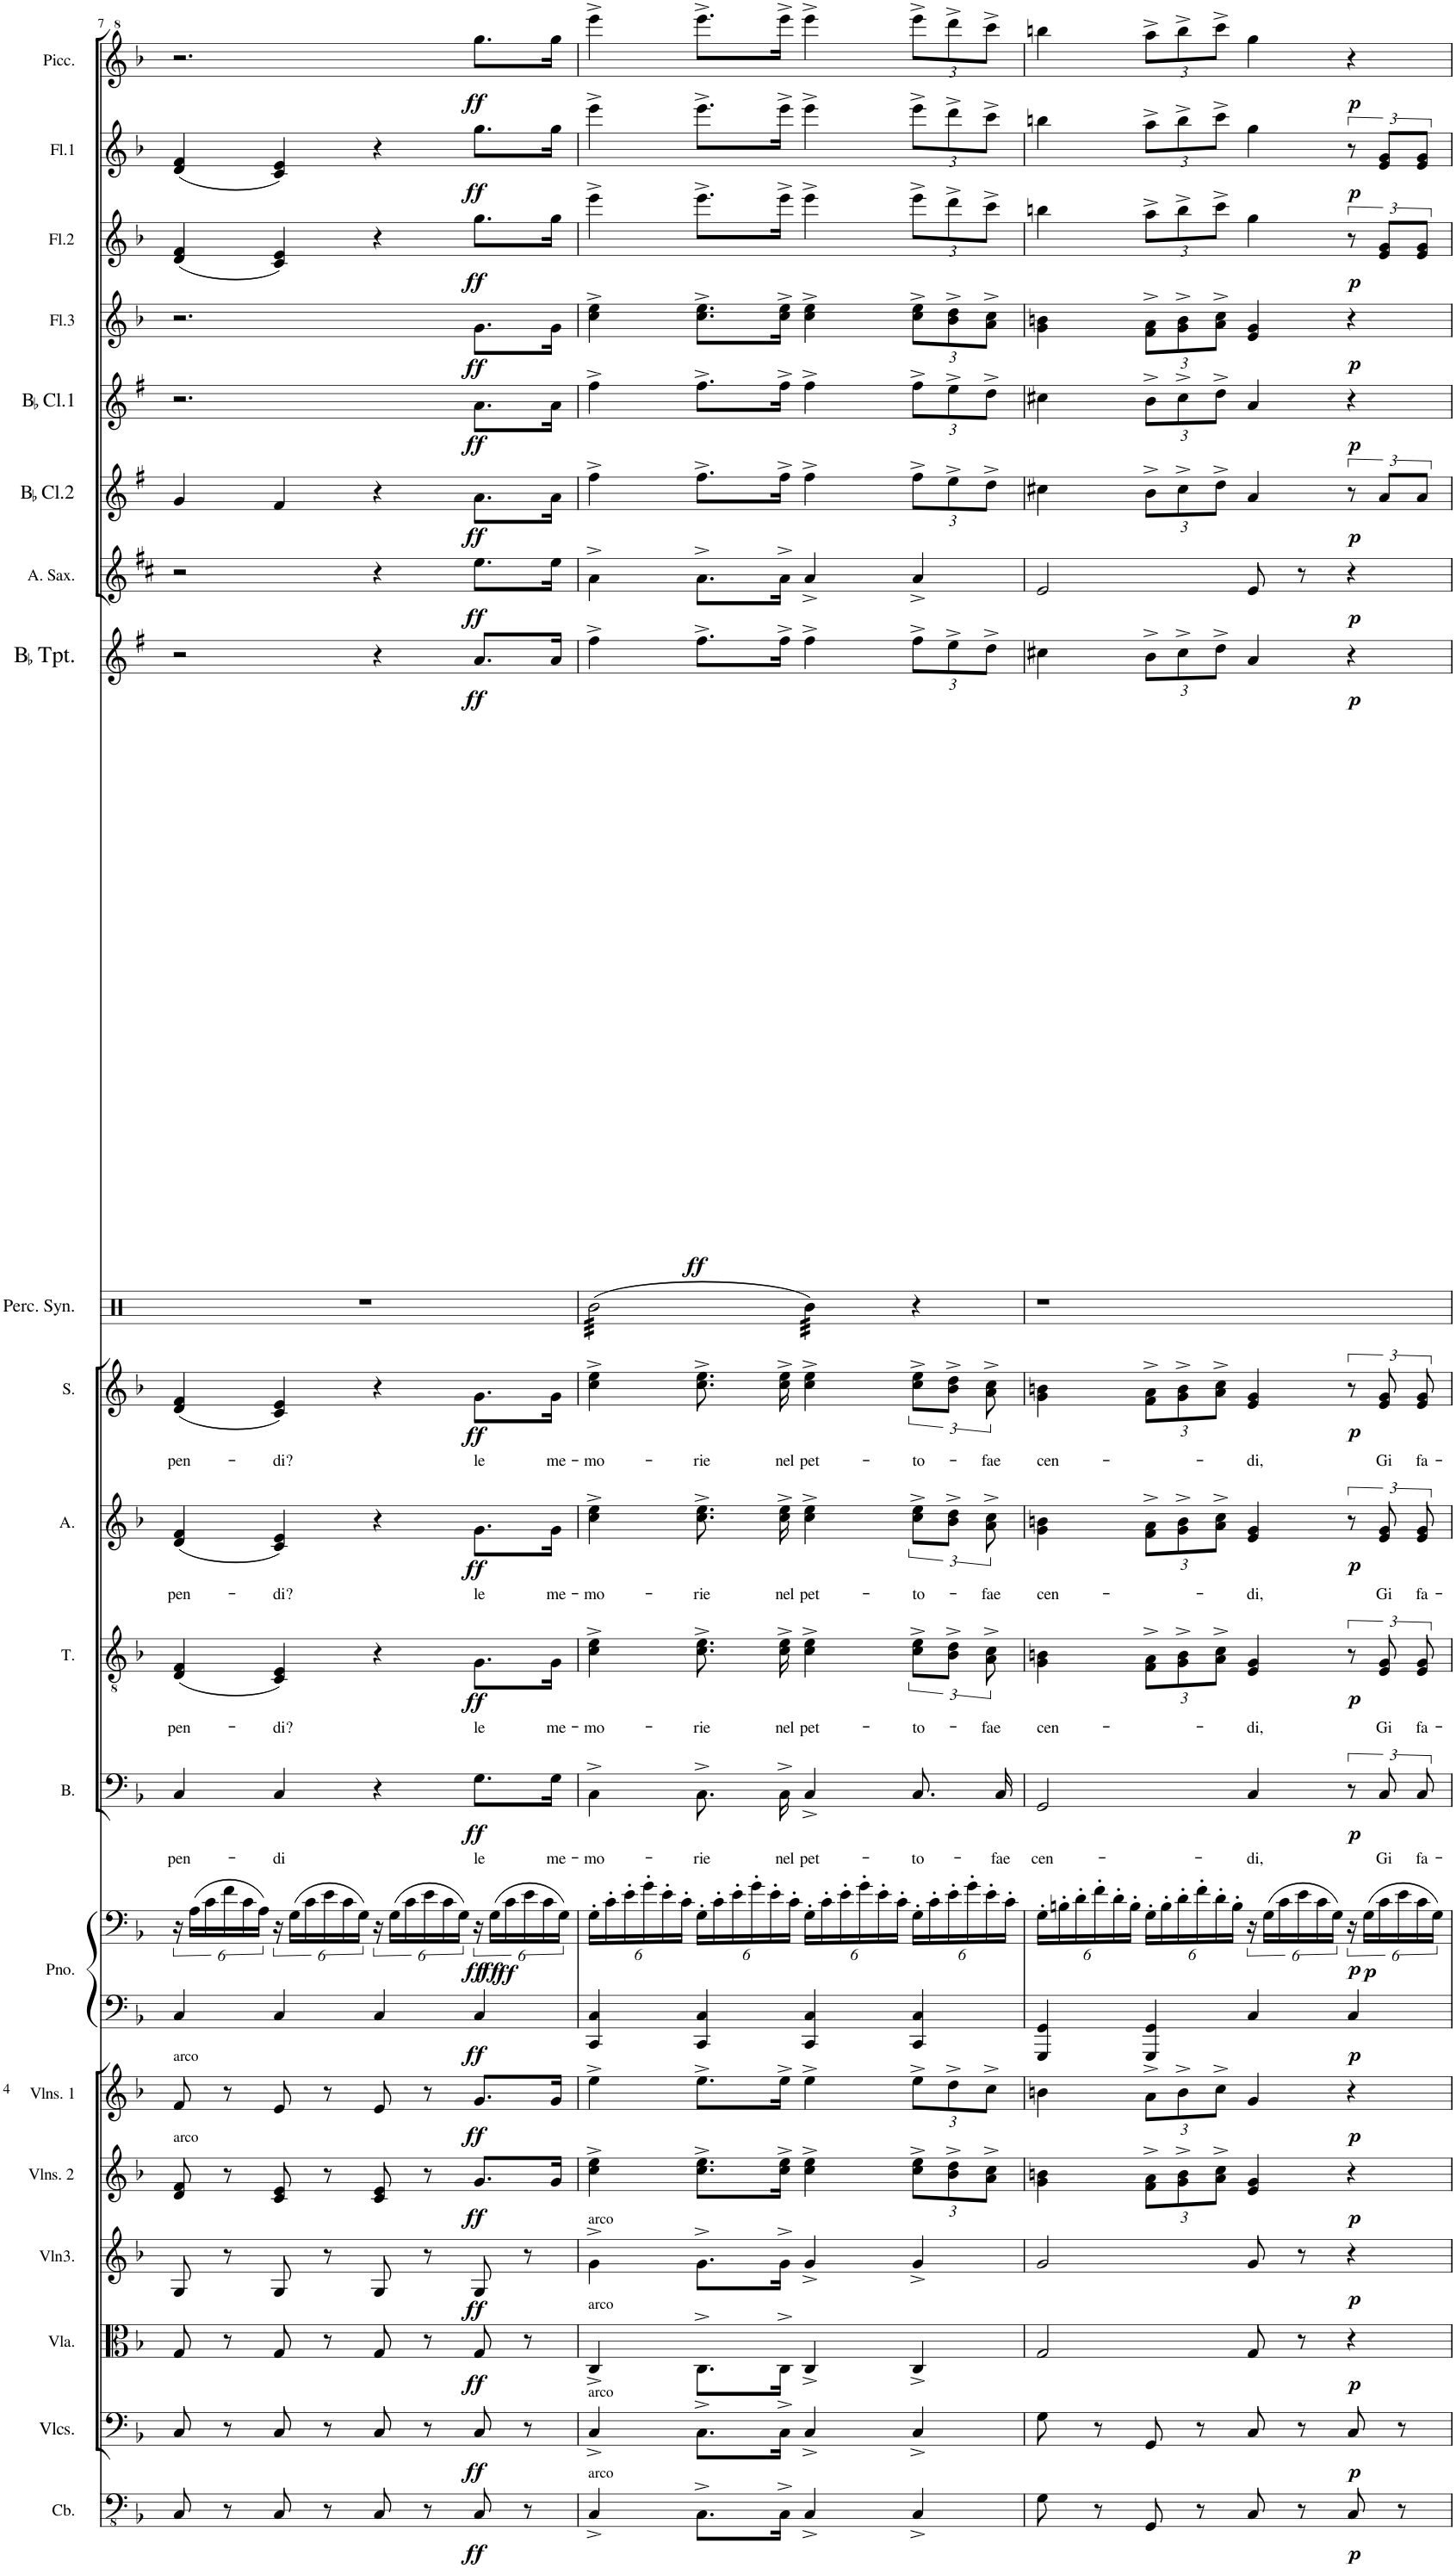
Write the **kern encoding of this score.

**kern	**dynam	**kern	**dynam	**kern	**dynam	**kern	**dynam	**kern	**dynam	**kern	**dynam	**kern	**kern	**dynam	**kern	**text	**dynam	**kern	**text	**dynam	**kern	**text	**dynam	**kern	**text	**dynam	**kern	**kern	**dynam	**kern	**dynam	**kern	**dynam	**kern	**dynam	**kern	**dynam	**kern	**dynam	**kern	**dynam	**kern	**dynam
*part20	*part20	*part19	*part19	*part18	*part18	*part17	*part17	*part16	*part16	*part15	*part15	*part14	*part14	*part14	*part13	*part13	*part13	*part12	*part12	*part12	*part11	*part11	*part11	*part10	*part10	*part10	*part9	*part8	*part8	*part7	*part7	*part6	*part6	*part5	*part5	*part4	*part4	*part3	*part3	*part2	*part2	*part1	*part1
*staff21	*staff21	*staff20	*staff20	*staff19	*staff19	*staff18	*staff18	*staff17	*staff17	*staff16	*staff16	*staff15	*staff14	*staff14/15	*staff13	*staff13	*staff13	*staff12	*staff12	*staff12	*staff11	*staff11	*staff11	*staff10	*staff10	*staff10	*staff9	*staff8	*staff8	*staff7	*staff7	*staff6	*staff6	*staff5	*staff5	*staff4	*staff4	*staff3	*staff3	*staff2	*staff2	*staff1	*staff1
*I"Contrabass	*	*I"Violoncellos	*	*I"Viola	*	*I"Violin 3	*	*I"Violins 2	*	*I"Violins 1	*	*I"Piano1	*	*	*I"Bass	*	*	*I"Tenor	*	*	*I"Alto	*	*	*I"Soprano	*	*	*I"Percussion Synthesizer	*I"BaccidentalFlat Trumpet	*	*I"Alto Saxophone	*	*I"BaccidentalFlat Clarinet2	*	*I"BaccidentalFlat Clarinet1	*	*I"Flute3	*	*I"Flute2	*	*I"Flute1	*	*I"Piccolo	*
*I'Cb.	*	*I'Vlcs.	*	*I'Vla.	*	*I'Vln3.	*	*I'Vlns. 2	*	*I'Vlns. 1	*	*I'Pno.	*	*	*I'B.	*	*	*I'T.	*	*	*I'A.	*	*	*I'S.	*	*	*I'Perc. Syn.	*I'BaccidentalFlat Tpt.	*	*I'A. Sax.	*	*I'BaccidentalFlat Cl.2	*	*I'BaccidentalFlat Cl.1	*	*I'Fl.3	*	*I'Fl.2	*	*I'Fl.1	*	*I'Picc.	*
!!LO:PB:g=z
*clefFv4	*	*clefF4	*	*clefC3	*	*clefG2	*	*clefG2	*	*clefG2	*	*clefF4	*clefF4	*	*clefF4	*	*	*clefGv2	*	*	*clefG2	*	*	*clefG2	*	*	*clefX	*clefG2	*	*clefG2	*	*clefG2	*	*clefG2	*	*clefG2	*	*clefG2	*	*clefG2	*	*clefG^2	*
*Trd7c12	*	*	*	*	*	*	*	*	*	*	*	*	*	*	*	*	*	*	*	*	*	*	*	*	*	*	*	*Trd1c2	*	*Trd5c9	*	*Trd1c2	*	*Trd1c2	*	*	*	*	*	*	*	*Trd-7c-12	*
*k[b-]	*	*k[b-]	*	*k[b-]	*	*k[b-]	*	*k[b-]	*	*k[b-]	*	*k[b-]	*k[b-]	*	*k[b-]	*	*	*k[b-]	*	*	*k[b-]	*	*	*k[b-]	*	*	*k[]	*k[f#]	*	*k[f#c#]	*	*k[f#]	*	*k[f#]	*	*k[b-]	*	*k[b-]	*	*k[b-]	*	*k[b-]	*
*M4/4	*	*M4/4	*	*M4/4	*	*M4/4	*	*M4/4	*	*M4/4	*	*M4/4	*M4/4	*	*M4/4	*	*	*M4/4	*	*	*M4/4	*	*	*M4/4	*	*	*M4/4	*M4/4	*	*M4/4	*	*M4/4	*	*M4/4	*	*M4/4	*	*M4/4	*	*M4/4	*	*M4/4	*
=7	=7	=7	=7	=7	=7	=7	=7	=7	=7	=7	=7	=7	=7	=7	=7	=7	=7	=7	=7	=7	=7	=7	=7	=7	=7	=7	=7	=7	=7	=7	=7	=7	=7	=7	=7	=7	=7	=7	=7	=7	=7	=7	=7
!	!	!	!	!	!	!	!	!	!	!LO:TX:a:t=arco	!	!	!	!	!	!	!	!	!	!	!	!	!	!	!	!	!	!	!	!	!	!	!	!	!	!	!	!	!	!	!	!	!
!	!	!	!	!	!	!	!	!LO:TX:a:t=arco	!	!	!	!	!	!	!	!	!	!	!	!	!	!	!	!	!	!	!	!	!	!	!	!	!	!	!	!	!	!	!	!	!	!	!
!	!	!	!	!	!	!	!	!	!	!	!	!	!	!	!	!LO:LY:b	!	!	!LO:LY:b	!	!	!LO:LY:b	!	!	!LO:LY:b	!	!	!	!	!	!	!	!	!	!	!	!	!	!	!	!	!	!
8CC/	.	8C/	.	8G/	.	8G/	.	8d/ 8f/	.	8f/	.	4C/	24r	.	4C/	pen-	.	(4D/ 4F/	pen-	.	(4d/ 4f/	pen-	.	(4d/ 4f/	pen-	.	1r	2r	.	2r	.	4g/	.	2.r	.	2.r	.	(4d/ 4f/	.	(4d/ 4f/	.	2.r	.
.	.	.	.	.	.	.	.	.	.	.	.	.	(24A\LL	.	.	.	.	.	.	.	.	.	.	.	.	.	.	.	.	.	.	.	.	.	.	.	.	.	.	.	.	.	.
.	.	.	.	.	.	.	.	.	.	.	.	.	24c\	.	.	.	.	.	.	.	.	.	.	.	.	.	.	.	.	.	.	.	.	.	.	.	.	.	.	.	.	.	.
8r	.	8r	.	8r	.	8r	.	8r	.	8r	.	.	24f\	.	.	.	.	.	.	.	.	.	.	.	.	.	.	.	.	.	.	.	.	.	.	.	.	.	.	.	.	.	.
.	.	.	.	.	.	.	.	.	.	.	.	.	24c\	.	.	.	.	.	.	.	.	.	.	.	.	.	.	.	.	.	.	.	.	.	.	.	.	.	.	.	.	.	.
.	.	.	.	.	.	.	.	.	.	.	.	.	24A\JJ)	.	.	.	.	.	.	.	.	.	.	.	.	.	.	.	.	.	.	.	.	.	.	.	.	.	.	.	.	.	.
!	!	!	!	!	!	!	!	!	!	!	!	!	!	!	!	!LO:LY:b	!	!	!LO:LY:b	!	!	!LO:LY:b	!	!	!LO:LY:b	!	!	!	!	!	!	!	!	!	!	!	!	!	!	!	!	!	!
8CC/	.	8C/	.	8G/	.	8G/	.	8c/ 8e/	.	8e/	.	4C/	24r	.	4C/	-di	.	4C/ 4E/)	-di?	.	4c/ 4e/)	-di?	.	4c/ 4e/)	-di?	.	.	.	.	.	.	4f#/	.	.	.	.	.	4c/ 4e/)	.	4c/ 4e/)	.	.	.
.	.	.	.	.	.	.	.	.	.	.	.	.	(24G\LL	.	.	.	.	.	.	.	.	.	.	.	.	.	.	.	.	.	.	.	.	.	.	.	.	.	.	.	.	.	.
.	.	.	.	.	.	.	.	.	.	.	.	.	24c\	.	.	.	.	.	.	.	.	.	.	.	.	.	.	.	.	.	.	.	.	.	.	.	.	.	.	.	.	.	.
8r	.	8r	.	8r	.	8r	.	8r	.	8r	.	.	24e\	.	.	.	.	.	.	.	.	.	.	.	.	.	.	.	.	.	.	.	.	.	.	.	.	.	.	.	.	.	.
.	.	.	.	.	.	.	.	.	.	.	.	.	24c\	.	.	.	.	.	.	.	.	.	.	.	.	.	.	.	.	.	.	.	.	.	.	.	.	.	.	.	.	.	.
.	.	.	.	.	.	.	.	.	.	.	.	.	24G\JJ)	.	.	.	.	.	.	.	.	.	.	.	.	.	.	.	.	.	.	.	.	.	.	.	.	.	.	.	.	.	.
!	!	!	!	!	!	!	!	!	!	!	!	!	!	!	!	!	!	!	!	!	!	!	!	!	!	!	!	!	!LO:DY:b	!	!	!	!	!	!	!	!	!	!	!	!	!	!
8CC/	.	8C/	.	8G/	.	8G/	.	8c/ 8e/	.	8e/	.	4C/	24r	.	4r	.	.	4r	.	.	4r	.	.	4r	.	.	.	4r	ff	4r	.	4r	.	.	.	.	.	4r	.	4r	.	.	.
.	.	.	.	.	.	.	.	.	.	.	.	.	(24G\LL	.	.	.	.	.	.	.	.	.	.	.	.	.	.	.	.	.	.	.	.	.	.	.	.	.	.	.	.	.	.
.	.	.	.	.	.	.	.	.	.	.	.	.	24c\	.	.	.	.	.	.	.	.	.	.	.	.	.	.	.	.	.	.	.	.	.	.	.	.	.	.	.	.	.	.
8r	.	8r	.	8r	.	8r	.	8r	.	8r	.	.	24e\	.	.	.	.	.	.	.	.	.	.	.	.	.	.	.	.	.	.	.	.	.	.	.	.	.	.	.	.	.	.
.	.	.	.	.	.	.	.	.	.	.	.	.	24c\	.	.	.	.	.	.	.	.	.	.	.	.	.	.	.	.	.	.	.	.	.	.	.	.	.	.	.	.	.	.
.	.	.	.	.	.	.	.	.	.	.	.	.	24G\JJ)	.	.	.	.	.	.	.	.	.	.	.	.	.	.	.	.	.	.	.	.	.	.	.	.	.	.	.	.	.	.
!	!LO:DY:b	!	!LO:DY:b	!	!LO:DY:b	!	!LO:DY:b	!	!LO:DY:b	!	!LO:DY:b	!	!	!LO:DY:b=2	!	!LO:LY:b	!	!	!LO:LY:b	!	!	!LO:LY:b	!	!	!LO:LY:b	!	!	!	!	!	!	!	!	!	!	!	!	!	!	!	!	!	!
!	!	!	!	!	!	!	!	!	!	!	!	!	!	!LO:DY:n=1:b	!	!	!LO:DY:b	!	!	!LO:DY:b	!	!	!LO:DY:b	!	!	!LO:DY:b	!	!	!LO:DY:b	!	!LO:DY:b	!	!LO:DY:b	!	!LO:DY:b	!	!LO:DY:b	!	!LO:DY:b	!	!LO:DY:b	!	!LO:DY:b
8CC/	ff	8C/	ff	8G/	ff	8G/	ff	8.g/L	ff	8.g/L	ff	4C/	24r	ff ff	8.G\L	le	ff	8.G\L	le	ff	8.g\L	le	ff	8.g\L	le	ff	.	8.a/L	ff	8.ee\L	ff	8.a\L	ff	8.a\L	ff	8.g\L	ff	8.gg\L	ff	8.gg\L	ff	8.ggg\L	ff
!	!	!	!	!	!	!	!	!	!	!	!	!	!	!LO:DY:n=2:b	!	!	!	!	!	!	!	!	!	!	!	!	!	!	!	!	!	!	!	!	!	!	!	!	!	!	!	!	!
.	.	.	.	.	.	.	.	.	.	.	.	.	(24G\LL	ff	.	.	.	.	.	.	.	.	.	.	.	.	.	.	.	.	.	.	.	.	.	.	.	.	.	.	.	.	.
!	!	!	!	!	!	!	!	!	!	!	!	!	!	!LO:DY:n=3:b	!	!	!	!	!	!	!	!	!	!	!	!	!	!	!	!	!	!	!	!	!	!	!	!	!	!	!	!	!
.	.	.	.	.	.	.	.	.	.	.	.	.	24c\	ff	.	.	.	.	.	.	.	.	.	.	.	.	.	.	.	.	.	.	.	.	.	.	.	.	.	.	.	.	.
8r	.	8r	.	8r	.	8r	.	.	.	.	.	.	24e\	.	.	.	.	.	.	.	.	.	.	.	.	.	.	.	.	.	.	.	.	.	.	.	.	.	.	.	.	.	.
.	.	.	.	.	.	.	.	.	.	.	.	.	24c\	.	.	.	.	.	.	.	.	.	.	.	.	.	.	.	.	.	.	.	.	.	.	.	.	.	.	.	.	.	.
!	!	!	!	!	!	!	!	!	!	!	!	!	!	!	!	!LO:LY:b	!	!	!LO:LY:b	!	!	!LO:LY:b	!	!	!LO:LY:b	!	!	!	!	!	!	!	!	!	!	!	!	!	!	!	!	!	!
.	.	.	.	.	.	.	.	16g/Jk	.	16g/Jk	.	.	.	.	16G\Jk	me-	.	16G\Jk	me-	.	16g\Jk	me-	.	16g\Jk	me-	.	.	16a/Jk	.	16ee\Jk	.	16a\Jk	.	16a\Jk	.	16g\Jk	.	16gg\Jk	.	16gg\Jk	.	16ggg\Jk	.
.	.	.	.	.	.	.	.	.	.	.	.	.	24G\JJ)	.	.	.	.	.	.	.	.	.	.	.	.	.	.	.	.	.	.	.	.	.	.	.	.	.	.	.	.	.	.
=8	=8	=8	=8	=8	=8	=8	=8	=8	=8	=8	=8	=8	=8	=8	=8	=8	=8	=8	=8	=8	=8	=8	=8	=8	=8	=8	=8	=8	=8	=8	=8	=8	=8	=8	=8	=8	=8	=8	=8	=8	=8	=8	=8
*	*	*	*	*	*	*	*	*	*	*	*	*	*Xbrackettup	*	*	*	*	*	*	*	*	*	*	*	*	*	*	*	*	*	*	*	*	*	*	*	*	*	*	*	*	*	*
!	!	!	!	!	!	!LO:TX:a:t=arco	!	!	!	!	!	!	!	!	!	!	!	!	!	!	!	!	!	!	!	!	!	!	!	!	!	!	!	!	!	!	!	!	!	!	!	!	!
!	!	!	!	!LO:TX:a:t=arco	!	!	!	!	!	!	!	!	!	!	!	!	!	!	!	!	!	!	!	!	!	!	!	!	!	!	!	!	!	!	!	!	!	!	!	!	!	!	!
!	!	!LO:TX:a:t=arco	!	!	!	!	!	!	!	!	!	!	!	!	!	!	!	!	!	!	!	!	!	!	!	!	!	!	!	!	!	!	!	!	!	!	!	!	!	!	!	!	!
!LO:TX:a:t=arco	!	!	!	!	!	!	!	!	!	!	!	!	!	!	!	!	!	!	!	!	!	!	!	!	!	!	!	!	!	!	!	!	!	!	!	!	!	!	!	!	!	!	!
!	!	!	!	!	!	!	!	!	!	!	!	!	!	!	!	!LO:LY:b	!	!	!LO:LY:b	!	!	!LO:LY:b	!	!	!LO:LY:b	!	!	!	!	!	!	!	!	!	!	!	!	!	!	!	!	!	!
*	*	*	*	*	*	*	*	*	*	*	*	*	*	*	*	*	*	*	*	*	*	*	*	*	*	*	*tremolo	*	*	*	*	*	*	*	*	*	*	*	*	*	*	*	*
4CC^/	.	4C^/	.	4C^/	.	4g^\	.	4cc\^ 4ee\^	.	4ee^\	.	4CC/ 4C/	24G'\LL	.	4C^\	-mo-	.	4c\^ 4e\^	-mo-	.	4cc\^ 4ee\^	-mo-	.	4cc\^ 4ee\^	-mo-	.	(32b\LLL	4ff#^\	.	4a^\	.	4ff#^\	.	4ff#^\	.	4cc\^ 4ee\^	.	4eee^\	.	4eee^\	.	4eeee^\	.
.	.	.	.	.	.	.	.	.	.	.	.	.	.	.	.	.	.	.	.	.	.	.	.	.	.	.	(32b\	.	.	.	.	.	.	.	.	.	.	.	.	.	.	.	.
.	.	.	.	.	.	.	.	.	.	.	.	.	24c'\	.	.	.	.	.	.	.	.	.	.	.	.	.	.	.	.	.	.	.	.	.	.	.	.	.	.	.	.	.	.
.	.	.	.	.	.	.	.	.	.	.	.	.	.	.	.	.	.	.	.	.	.	.	.	.	.	.	(32b\	.	.	.	.	.	.	.	.	.	.	.	.	.	.	.	.
.	.	.	.	.	.	.	.	.	.	.	.	.	24e'\	.	.	.	.	.	.	.	.	.	.	.	.	.	.	.	.	.	.	.	.	.	.	.	.	.	.	.	.	.	.
.	.	.	.	.	.	.	.	.	.	.	.	.	.	.	.	.	.	.	.	.	.	.	.	.	.	.	(32b\	.	.	.	.	.	.	.	.	.	.	.	.	.	.	.	.
.	.	.	.	.	.	.	.	.	.	.	.	.	24g'\	.	.	.	.	.	.	.	.	.	.	.	.	.	(32b\	.	.	.	.	.	.	.	.	.	.	.	.	.	.	.	.
.	.	.	.	.	.	.	.	.	.	.	.	.	.	.	.	.	.	.	.	.	.	.	.	.	.	.	(32b\	.	.	.	.	.	.	.	.	.	.	.	.	.	.	.	.
.	.	.	.	.	.	.	.	.	.	.	.	.	24e'\	.	.	.	.	.	.	.	.	.	.	.	.	.	.	.	.	.	.	.	.	.	.	.	.	.	.	.	.	.	.
.	.	.	.	.	.	.	.	.	.	.	.	.	.	.	.	.	.	.	.	.	.	.	.	.	.	.	(32b\	.	.	.	.	.	.	.	.	.	.	.	.	.	.	.	.
.	.	.	.	.	.	.	.	.	.	.	.	.	24c'\JJ	.	.	.	.	.	.	.	.	.	.	.	.	.	.	.	.	.	.	.	.	.	.	.	.	.	.	.	.	.	.
.	.	.	.	.	.	.	.	.	.	.	.	.	.	.	.	.	.	.	.	.	.	.	.	.	.	.	(32b\	.	.	.	.	.	.	.	.	.	.	.	.	.	.	.	.
!	!	!	!	!	!	!	!	!	!	!	!	!	!	!	!	!LO:LY:b	!	!	!LO:LY:b	!	!	!LO:LY:b	!	!	!LO:LY:b	!	!	!	!	!	!	!	!	!	!	!	!	!	!	!	!	!	!
8.CC^\L	.	8.C^\L	.	8.C^\L	.	8.g^\L	.	8.cc\^ 8.ee\^L	.	8.ee^\L	.	4CC/ 4C/	24G'\LL	.	8.C^\	-rie	.	8.c\^ 8.e\^	-rie	.	8.cc\^ 8.ee\^	-rie	.	8.cc\^ 8.ee\^	-rie	.	(32b\	8.ff#^\L	.	8.a^\L	.	8.ff#^\L	.	8.ff#^\L	.	8.cc\^ 8.ee\^L	.	8.eee^\L	.	8.eee^\L	.	8.eeee^\L	.
.	.	.	.	.	.	.	.	.	.	.	.	.	.	.	.	.	.	.	.	.	.	.	.	.	.	.	(32b\	.	.	.	.	.	.	.	.	.	.	.	.	.	.	.	.
.	.	.	.	.	.	.	.	.	.	.	.	.	24c'\	.	.	.	.	.	.	.	.	.	.	.	.	.	.	.	.	.	.	.	.	.	.	.	.	.	.	.	.	.	.
.	.	.	.	.	.	.	.	.	.	.	.	.	.	.	.	.	.	.	.	.	.	.	.	.	.	.	(32b\	.	.	.	.	.	.	.	.	.	.	.	.	.	.	.	.
.	.	.	.	.	.	.	.	.	.	.	.	.	24e'\	.	.	.	.	.	.	.	.	.	.	.	.	.	.	.	.	.	.	.	.	.	.	.	.	.	.	.	.	.	.
.	.	.	.	.	.	.	.	.	.	.	.	.	.	.	.	.	.	.	.	.	.	.	.	.	.	.	(32b\	.	.	.	.	.	.	.	.	.	.	.	.	.	.	.	.
.	.	.	.	.	.	.	.	.	.	.	.	.	24g'\	.	.	.	.	.	.	.	.	.	.	.	.	.	(32b\	.	.	.	.	.	.	.	.	.	.	.	.	.	.	.	.
.	.	.	.	.	.	.	.	.	.	.	.	.	.	.	.	.	.	.	.	.	.	.	.	.	.	.	(32b\	.	.	.	.	.	.	.	.	.	.	.	.	.	.	.	.
.	.	.	.	.	.	.	.	.	.	.	.	.	24e'\	.	.	.	.	.	.	.	.	.	.	.	.	.	.	.	.	.	.	.	.	.	.	.	.	.	.	.	.	.	.
!	!	!	!	!	!	!	!	!	!	!	!	!	!	!	!	!LO:LY:b	!	!	!LO:LY:b	!	!	!LO:LY:b	!	!	!LO:LY:b	!	!	!	!	!	!	!	!	!	!	!	!	!	!	!	!	!	!
16CC^\Jk	.	16C^\Jk	.	16C^\Jk	.	16g^\Jk	.	16cc\^ 16ee\^Jk	.	16ee^\Jk	.	.	.	.	16C^\	nel	.	16c\^ 16e\^	nel	.	16cc\^ 16ee\^	nel	.	16cc\^ 16ee\^	nel	.	(32b\	16ff#^\Jk	.	16a^\Jk	.	16ff#^\Jk	.	16ff#^\Jk	.	16cc\^ 16ee\^Jk	.	16eee^\Jk	.	16eee^\Jk	.	16eeee^\Jk	.
.	.	.	.	.	.	.	.	.	.	.	.	.	24c'\JJ	.	.	.	.	.	.	.	.	.	.	.	.	.	.	.	.	.	.	.	.	.	.	.	.	.	.	.	.	.	.
.	.	.	.	.	.	.	.	.	.	.	.	.	.	.	.	.	.	.	.	.	.	.	.	.	.	.	(32b\JJJ	.	.	.	.	.	.	.	.	.	.	.	.	.	.	.	.
!	!	!	!	!	!	!	!	!	!	!	!	!	!	!	!	!LO:LY:b	!	!	!LO:LY:b	!	!	!LO:LY:b	!	!	!LO:LY:b	!	!	!	!	!	!	!	!	!	!	!	!	!	!	!	!	!	!
4CC^/	.	4C^/	.	4C^/	.	4g^/	.	4cc\^ 4ee\^	.	4ee^\	.	4CC/ 4C/	24G'\LL	.	4C^/	pet-	.	4c\^ 4e\^	pet-	.	4cc\^ 4ee\^	pet-	.	4cc\^ 4ee\^	pet-	.	32b\)LLL	4ff#^\	.	4a^/	.	4ff#^\	.	4ff#^\	.	4cc\^ 4ee\^	.	4eee^\	.	4eee^\	.	4eeee^\	.
.	.	.	.	.	.	.	.	.	.	.	.	.	.	.	.	.	.	.	.	.	.	.	.	.	.	.	32b\)	.	.	.	.	.	.	.	.	.	.	.	.	.	.	.	.
.	.	.	.	.	.	.	.	.	.	.	.	.	24c'\	.	.	.	.	.	.	.	.	.	.	.	.	.	.	.	.	.	.	.	.	.	.	.	.	.	.	.	.	.	.
.	.	.	.	.	.	.	.	.	.	.	.	.	.	.	.	.	.	.	.	.	.	.	.	.	.	.	32b\)	.	.	.	.	.	.	.	.	.	.	.	.	.	.	.	.
.	.	.	.	.	.	.	.	.	.	.	.	.	24e'\	.	.	.	.	.	.	.	.	.	.	.	.	.	.	.	.	.	.	.	.	.	.	.	.	.	.	.	.	.	.
.	.	.	.	.	.	.	.	.	.	.	.	.	.	.	.	.	.	.	.	.	.	.	.	.	.	.	32b\)	.	.	.	.	.	.	.	.	.	.	.	.	.	.	.	.
.	.	.	.	.	.	.	.	.	.	.	.	.	24g'\	.	.	.	.	.	.	.	.	.	.	.	.	.	32b\)	.	.	.	.	.	.	.	.	.	.	.	.	.	.	.	.
.	.	.	.	.	.	.	.	.	.	.	.	.	.	.	.	.	.	.	.	.	.	.	.	.	.	.	32b\)	.	.	.	.	.	.	.	.	.	.	.	.	.	.	.	.
.	.	.	.	.	.	.	.	.	.	.	.	.	24e'\	.	.	.	.	.	.	.	.	.	.	.	.	.	.	.	.	.	.	.	.	.	.	.	.	.	.	.	.	.	.
.	.	.	.	.	.	.	.	.	.	.	.	.	.	.	.	.	.	.	.	.	.	.	.	.	.	.	32b\)	.	.	.	.	.	.	.	.	.	.	.	.	.	.	.	.
.	.	.	.	.	.	.	.	.	.	.	.	.	24c'\JJ	.	.	.	.	.	.	.	.	.	.	.	.	.	.	.	.	.	.	.	.	.	.	.	.	.	.	.	.	.	.
.	.	.	.	.	.	.	.	.	.	.	.	.	.	.	.	.	.	.	.	.	.	.	.	.	.	.	32b\)JJJ	.	.	.	.	.	.	.	.	.	.	.	.	.	.	.	.
*	*	*	*	*	*	*	*	*	*	*	*	*	*	*	*	*	*	*	*	*	*	*	*	*	*	*	*Xtremolo	*	*	*	*	*	*	*	*	*	*	*	*	*	*	*	*
*	*	*	*	*	*	*	*	*Xbrackettup	*	*Xbrackettup	*	*	*	*	*	*	*	*	*	*	*	*	*	*	*	*	*	*	*	*	*	*	*	*	*	*	*	*	*	*	*	*	*
!	!	!	!	!	!	!	!	!	!	!	!	!	!	!	!	!LO:LY:b	!	!	!LO:LY:b	!	!	!LO:LY:b	!	!	!LO:LY:b	!	!	!	!	!	!	!	!	!	!	!	!	!	!	!	!	!	!
*	*	*	*	*	*	*	*	*	*	*	*	*	*	*	*	*	*	*	*	*	*	*	*	*	*	*	*	*Xbrackettup	*	*	*	*Xbrackettup	*	*Xbrackettup	*	*Xbrackettup	*	*Xbrackettup	*	*Xbrackettup	*	*Xbrackettup	*
4CC^/	.	4C^/	.	4C^/	.	4g^/	.	12cc\^ 12ee\^L	.	12ee^\L	.	4CC/ 4C/	24G'\LL	.	8.C/	-to-	.	12c\^ 12e\^L	-to-	.	12cc\^ 12ee\^L	-to-	.	12cc\^ 12ee\^L	-to-	.	4r	12ff#^\L	.	4a^/	.	12ff#^\L	.	12ff#^\L	.	12cc\^ 12ee\^L	.	12eee^\L	.	12eee^\L	.	12eeee^\L	.
.	.	.	.	.	.	.	.	.	.	.	.	.	24c'\	.	.	.	.	.	.	.	.	.	.	.	.	.	.	.	.	.	.	.	.	.	.	.	.	.	.	.	.	.	.
.	.	.	.	.	.	.	.	12b-\^ 12dd\^	.	12dd^\	.	.	24e'\	.	.	.	.	12B-\^ 12d\^J	.	.	12b-\^ 12dd\^J	.	.	12b-\^ 12dd\^J	.	.	.	12ee^\	.	.	.	12ee^\	.	12ee^\	.	12b-\^ 12dd\^	.	12ddd^\	.	12ddd^\	.	12dddd^\	.
.	.	.	.	.	.	.	.	.	.	.	.	.	24g'\	.	.	.	.	.	.	.	.	.	.	.	.	.	.	.	.	.	.	.	.	.	.	.	.	.	.	.	.	.	.
!	!	!	!	!	!	!	!	!	!	!	!	!	!	!	!	!	!	!	!LO:LY:b	!	!	!LO:LY:b	!	!	!LO:LY:b	!	!	!	!	!	!	!	!	!	!	!	!	!	!	!	!	!	!
.	.	.	.	.	.	.	.	12a\^ 12cc\^J	.	12cc^\J	.	.	24e'\	.	.	.	.	12A\^ 12c\^	-fae	.	12a\^ 12cc\^	-fae	.	12a\^ 12cc\^	-fae	.	.	12dd^\J	.	.	.	12dd^\J	.	12dd^\J	.	12a\^ 12cc\^J	.	12ccc^\J	.	12ccc^\J	.	12cccc^\J	.
!	!	!	!	!	!	!	!	!	!	!	!	!	!	!	!	!LO:LY:b	!	!	!	!	!	!	!	!	!	!	!	!	!	!	!	!	!	!	!	!	!	!	!	!	!	!	!
.	.	.	.	.	.	.	.	.	.	.	.	.	.	.	16C/	-fae	.	.	.	.	.	.	.	.	.	.	.	.	.	.	.	.	.	.	.	.	.	.	.	.	.	.	.
.	.	.	.	.	.	.	.	.	.	.	.	.	24c'\JJ	.	.	.	.	.	.	.	.	.	.	.	.	.	.	.	.	.	.	.	.	.	.	.	.	.	.	.	.	.	.
=9	=9	=9	=9	=9	=9	=9	=9	=9	=9	=9	=9	=9	=9	=9	=9	=9	=9	=9	=9	=9	=9	=9	=9	=9	=9	=9	=9	=9	=9	=9	=9	=9	=9	=9	=9	=9	=9	=9	=9	=9	=9	=9	=9
!	!	!	!	!	!	!	!	!	!	!	!	!	!	!	!	!LO:LY:b	!	!	!LO:LY:b	!	!	!LO:LY:b	!	!	!LO:LY:b	!	!	!	!	!	!	!	!	!	!	!	!	!	!	!	!	!	!
8GG\	.	8G\	.	2G/	.	2g/	.	4g\ 4bn\	.	4bn\	.	4GGG/ 4GG/	24G'\LL	.	2GG/	cen-	.	4G\ 4Bn\	cen-	.	4g\ 4bn\	cen-	.	4g\ 4bn\	cen-	.	1r	4cc#X\	.	2e/	.	4cc#X\	.	4cc#X\	.	4g\ 4bn\	.	4bbn\	.	4bbn\	.	4bbbn\	.
.	.	.	.	.	.	.	.	.	.	.	.	.	24Bn'\	.	.	.	.	.	.	.	.	.	.	.	.	.	.	.	.	.	.	.	.	.	.	.	.	.	.	.	.	.	.
.	.	.	.	.	.	.	.	.	.	.	.	.	24d'\	.	.	.	.	.	.	.	.	.	.	.	.	.	.	.	.	.	.	.	.	.	.	.	.	.	.	.	.	.	.
8r	.	8r	.	.	.	.	.	.	.	.	.	.	24f'\	.	.	.	.	.	.	.	.	.	.	.	.	.	.	.	.	.	.	.	.	.	.	.	.	.	.	.	.	.	.
.	.	.	.	.	.	.	.	.	.	.	.	.	24d'\	.	.	.	.	.	.	.	.	.	.	.	.	.	.	.	.	.	.	.	.	.	.	.	.	.	.	.	.	.	.
.	.	.	.	.	.	.	.	.	.	.	.	.	24B'\JJ	.	.	.	.	.	.	.	.	.	.	.	.	.	.	.	.	.	.	.	.	.	.	.	.	.	.	.	.	.	.
*	*	*	*	*	*	*	*	*	*	*	*	*	*	*	*	*	*	*Xbrackettup	*	*	*Xbrackettup	*	*	*Xbrackettup	*	*	*	*	*	*	*	*	*	*	*	*	*	*	*	*	*	*	*
8GGG/	.	8GG/	.	.	.	.	.	12f\^ 12a\^L	.	12a^\L	.	4GGG/ 4GG/	24G'\LL	.	.	.	.	12F\^ 12A\^L	.	.	12f\^ 12a\^L	.	.	12f\^ 12a\^L	.	.	.	12b^\L	.	.	.	12b^\L	.	12b^\L	.	12f\^ 12a\^L	.	12aa^\L	.	12aa^\L	.	12aaa^\L	.
.	.	.	.	.	.	.	.	.	.	.	.	.	24B'\	.	.	.	.	.	.	.	.	.	.	.	.	.	.	.	.	.	.	.	.	.	.	.	.	.	.	.	.	.	.
.	.	.	.	.	.	.	.	12g\^ 12b\^	.	12b^\	.	.	24d'\	.	.	.	.	12G\^ 12B\^	.	.	12g\^ 12b\^	.	.	12g\^ 12b\^	.	.	.	12cc#^\	.	.	.	12cc#^\	.	12cc#^\	.	12g\^ 12b\^	.	12bb^\	.	12bb^\	.	12bbb^\	.
8r	.	8r	.	.	.	.	.	.	.	.	.	.	24f'\	.	.	.	.	.	.	.	.	.	.	.	.	.	.	.	.	.	.	.	.	.	.	.	.	.	.	.	.	.	.
.	.	.	.	.	.	.	.	12a\^ 12cc\^J	.	12cc^\J	.	.	24d'\	.	.	.	.	12A\^ 12c\^J	.	.	12a\^ 12cc\^J	.	.	12a\^ 12cc\^J	.	.	.	12dd^\J	.	.	.	12dd^\J	.	12dd^\J	.	12a\^ 12cc\^J	.	12ccc^\J	.	12ccc^\J	.	12cccc^\J	.
.	.	.	.	.	.	.	.	.	.	.	.	.	24B'\JJ	.	.	.	.	.	.	.	.	.	.	.	.	.	.	.	.	.	.	.	.	.	.	.	.	.	.	.	.	.	.
*	*	*	*	*	*	*	*	*	*	*	*	*	*brackettup	*	*	*	*	*	*	*	*	*	*	*	*	*	*	*	*	*	*	*	*	*	*	*	*	*	*	*	*	*	*
!	!	!	!	!	!	!	!	!	!	!	!	!	!	!	!	!LO:LY:b	!	!	!LO:LY:b	!	!	!LO:LY:b	!	!	!LO:LY:b	!	!	!	!	!	!	!	!	!	!	!	!	!	!	!	!	!	!
8CC/	.	8C/	.	8G/	.	8g/	.	4e/ 4g/	.	4g/	.	4C/	24r	.	4C/	-di,	.	4E/ 4G/	-di,	.	4e/ 4g/	-di,	.	4e/ 4g/	-di,	.	.	4a/	.	8e/	.	4a/	.	4a/	.	4e/ 4g/	.	4gg\	.	4gg\	.	4ggg\	.
.	.	.	.	.	.	.	.	.	.	.	.	.	(24G\LL	.	.	.	.	.	.	.	.	.	.	.	.	.	.	.	.	.	.	.	.	.	.	.	.	.	.	.	.	.	.
.	.	.	.	.	.	.	.	.	.	.	.	.	24c\	.	.	.	.	.	.	.	.	.	.	.	.	.	.	.	.	.	.	.	.	.	.	.	.	.	.	.	.	.	.
8r	.	8r	.	8r	.	8r	.	.	.	.	.	.	24e\	.	.	.	.	.	.	.	.	.	.	.	.	.	.	.	.	8r	.	.	.	.	.	.	.	.	.	.	.	.	.
.	.	.	.	.	.	.	.	.	.	.	.	.	24c\	.	.	.	.	.	.	.	.	.	.	.	.	.	.	.	.	.	.	.	.	.	.	.	.	.	.	.	.	.	.
.	.	.	.	.	.	.	.	.	.	.	.	.	24G\JJ)	.	.	.	.	.	.	.	.	.	.	.	.	.	.	.	.	.	.	.	.	.	.	.	.	.	.	.	.	.	.
*	*	*	*	*	*	*	*	*	*	*	*	*	*	*	*	*	*	*brackettup	*	*	*brackettup	*	*	*brackettup	*	*	*	*	*	*	*	*brackettup	*	*	*	*	*	*brackettup	*	*brackettup	*	*	*
!	!LO:DY:b	!	!LO:DY:b	!	!LO:DY:b	!	!LO:DY:b	!	!LO:DY:b	!	!LO:DY:b	!	!	!LO:DY:b=2	!	!	!	!	!	!	!	!	!	!	!	!	!	!	!	!	!	!	!	!	!	!	!	!	!	!	!	!	!
!	!	!	!	!	!	!	!	!	!	!	!	!	!	!LO:DY:n=1:b	!	!	!LO:DY:b	!	!	!LO:DY:b	!	!	!LO:DY:b	!	!	!LO:DY:b	!	!	!LO:DY:b	!	!LO:DY:b	!	!LO:DY:b	!	!LO:DY:b	!	!LO:DY:b	!	!LO:DY:b	!	!LO:DY:b	!	!LO:DY:b
8CC/	p	8C/	p	4r	p	4r	p	4r	p	4r	p	4C/	24r	p p	12r	.	p	12r	.	p	12r	.	p	12r	.	p	.	4r	p	4r	p	12r	p	4r	p	4r	p	12r	p	12r	p	4r	p
!	!	!	!	!	!	!	!	!	!	!	!	!	!	!LO:DY:n=2:b	!	!	!	!	!	!	!	!	!	!	!	!	!	!	!	!	!	!	!	!	!	!	!	!	!	!	!	!	!
.	.	.	.	.	.	.	.	.	.	.	.	.	(24G\LL	p	.	.	.	.	.	.	.	.	.	.	.	.	.	.	.	.	.	.	.	.	.	.	.	.	.	.	.	.	.
!	!	!	!	!	!	!	!	!	!	!	!	!	!	!	!	!LO:LY:b	!	!	!LO:LY:b	!	!	!LO:LY:b	!	!	!LO:LY:b	!	!	!	!	!	!	!	!	!	!	!	!	!	!	!	!	!	!
.	.	.	.	.	.	.	.	.	.	.	.	.	24c\	.	12C/	Gi	.	12E/ 12G/	Gi	.	12e/ 12g/	Gi	.	12e/ 12g/	Gi	.	.	.	.	.	.	12a/L	.	.	.	.	.	12e/ 12g/L	.	12e/ 12g/L	.	.	.
8r	.	8r	.	.	.	.	.	.	.	.	.	.	24e\	.	.	.	.	.	.	.	.	.	.	.	.	.	.	.	.	.	.	.	.	.	.	.	.	.	.	.	.	.	.
!	!	!	!	!	!	!	!	!	!	!	!	!	!	!	!	!LO:LY:b	!	!	!LO:LY:b	!	!	!LO:LY:b	!	!	!LO:LY:b	!	!	!	!	!	!	!	!	!	!	!	!	!	!	!	!	!	!
.	.	.	.	.	.	.	.	.	.	.	.	.	24c\	.	12C/	fa-	.	12E/ 12G/	fa-	.	12e/ 12g/	fa-	.	12e/ 12g/	fa-	.	.	.	.	.	.	12a/J	.	.	.	.	.	12e/ 12g/J	.	12e/ 12g/J	.	.	.
.	.	.	.	.	.	.	.	.	.	.	.	.	24G\JJ)	.	.	.	.	.	.	.	.	.	.	.	.	.	.	.	.	.	.	.	.	.	.	.	.	.	.	.	.	.	.
=	=	=	=	=	=	=	=	=	=	=	=	=	=	=	=	=	=	=	=	=	=	=	=	=	=	=	=	=	=	=	=	=	=	=	=	=	=	=	=	=	=	=	=
*-	*-	*-	*-	*-	*-	*-	*-	*-	*-	*-	*-	*-	*-	*-	*-	*-	*-	*-	*-	*-	*-	*-	*-	*-	*-	*-	*-	*-	*-	*-	*-	*-	*-	*-	*-	*-	*-	*-	*-	*-	*-	*-	*-
